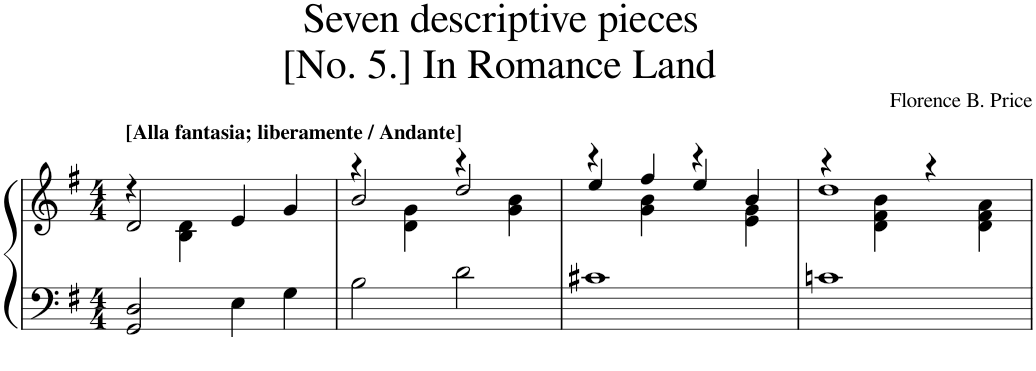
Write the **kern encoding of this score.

**kern	**kern
*part1	*part1
*staff2	*staff1
*I"Piano	*
*I'Pno.	*
*clefF4	*clefG2
*k[f#]	*k[f#]
*M4/4	*M4/4
=1	=1
*	*^
!	!LO:TX:a:B:t=[Alla fantasia; liberamente / Andante]	!
2GG/ 2D/	4r	2d/
.	4B\ 4d\	.
4E\	4e/	2ryy
4G\	4g/	.
=2	=2	=2
2B\	4r	2b/
.	4d\ 4g\	.
2d\	4r	2dd/
.	4g\ 4b\	.
=3	=3	=3
1c#X	4r	4ee/
.	4g\ 4b\	4ff#/
.	4r	4ee/
.	4e\ 4g\	4b/
=4	=4	=4
1cn	4r	1dd
.	4d\ 4f#\ 4b\	.
.	4r	.
.	4d\ 4f#\ 4a\	.
*	*v	*v
=	=
*-	*-
